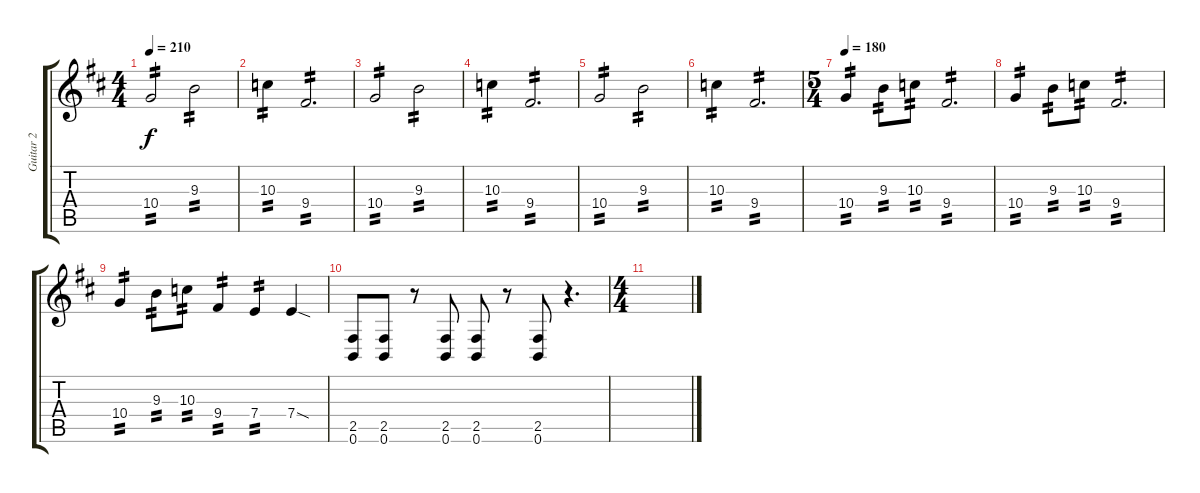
\track ("Guitar 2" "Guitar 2") {instrument distortionguitar}
\staff {score tabs}
\tuning (B3 Gb3 D3 A2 E2 B1) {hide}
\ts (4 4)
\tempo 210
\clef g2
\ks bminor
10.4.2{tp 2 dy f} 9.3.2{tp 2} |
10.3.4{tp 2} 9.4.2{d tp 2} |
10.4.2{tp 2} 9.3.2{tp 2} |
10.3.4{tp 2} 9.4.2{d tp 2} |
10.4.2{tp 2} 9.3.2{tp 2} |
10.3.4{tp 2} 9.4.2{d tp 2} |
\ts (5 4)
\tempo 180
10.4.4{tp 2} 9.3.8{tp 2} 10.3.8{tp 2} 9.4.2{d tp 2} |
10.4.4{tp 2} 9.3.8{tp 2} 10.3.8{tp 2} 9.4.2{d tp 2} |
10.4.4{tp 2} 9.3.8{tp 2} 10.3.8{tp 2} 9.4.4{tp 2} 7.4.4{tp 2} 7.4{sod}.4 |
(2.5 0.6).8 (2.5 0.6).8 r.8 (2.5 0.6).8 (2.5 0.6).8 r.8 (2.5 0.6).8 r.4{d} |
\ts (4 4)
